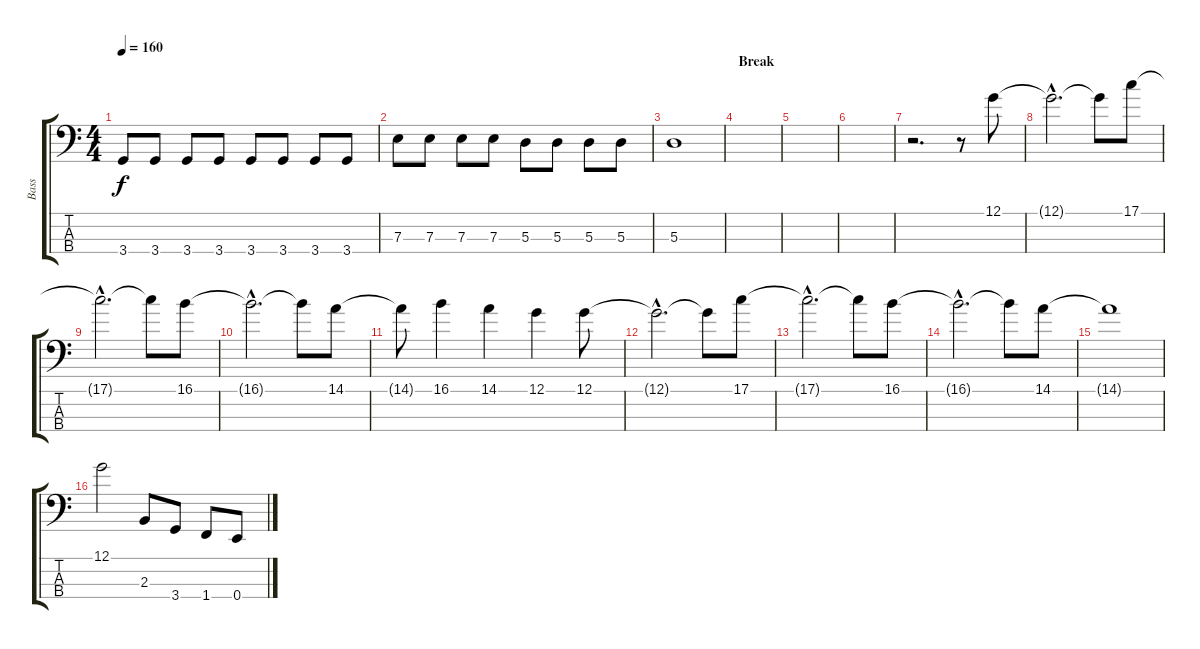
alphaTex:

\track ("Bass" "Bass") {instrument electricbassfinger}
\staff {score tabs}
\tuning (G2 D2 A1 E1) {hide}
\ts (4 4)
\tempo 160
\clef f4
\ks c
3.4.8{dy f} 3.4.8 3.4.8 3.4.8 3.4.8 3.4.8 3.4.8 3.4.8 |
7.3.8 7.3.8 7.3.8 7.3.8 5.3.8 5.3.8 5.3.8 5.3.8 |
5.3.1 |
\section ("" "Break")
|
|
|
r.2{d} r.8 12.1.8 |
12.1{hac t}.2{d} 12.1{t}.8 17.1.8 |
17.1{hac t}.2{d} 17.1{t}.8 16.1.8 |
16.1{hac t}.2{d} 16.1{t}.8 14.1.8 |
14.1{t}.8 16.1.4 14.1.4 12.1.4 12.1.8 |
12.1{hac t}.2{d} 12.1{t}.8 17.1.8 |
17.1{hac t}.2{d} 17.1{t}.8 16.1.8 |
16.1{hac t}.2{d} 16.1{t}.8 14.1.8 |
14.1{t}.1 |
12.1.2 2.3.8 3.4.8 1.4.8 0.4.8
